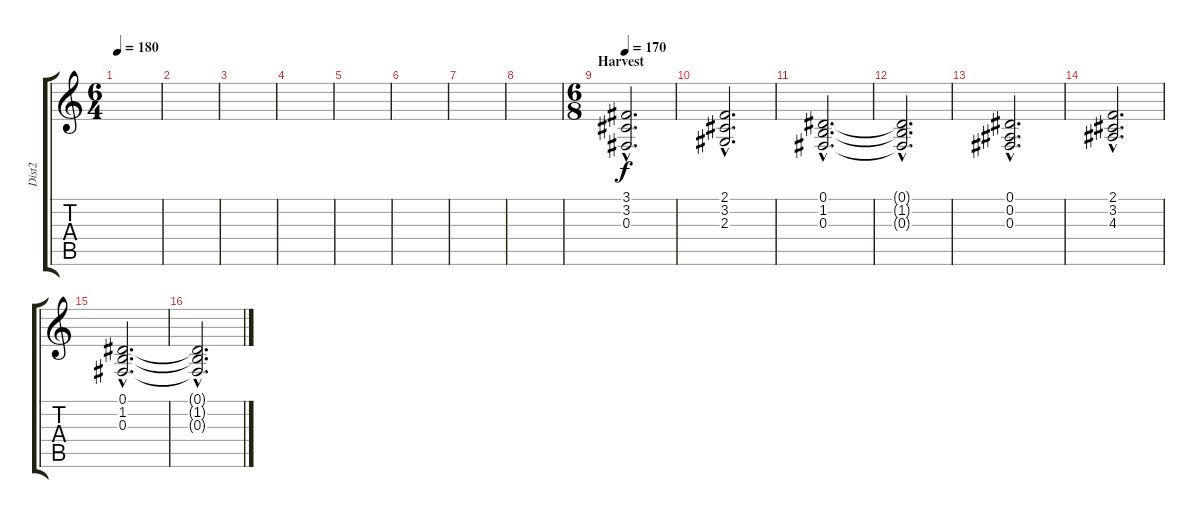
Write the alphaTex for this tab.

\track ("Dist2" "Dist2") {instrument synthstrings1}
\staff {score tabs}
\tuning (Eb4 Bb3 Gb3 Db3 Ab2 Eb2) {hide}
\ts (6 4)
\tempo 180
\clef g2
\ks c
|
|
|
|
|
|
|
|
\ts (6 8)
\section ("" "Harvest")
\tempo 170
(3.1{hac} 3.2{hac} 0.3{hac}).2{d volume 13 instrument synthstrings1} |
(2.1{hac} 3.2{hac} 2.3{hac}).2{d} |
(0.1{hac} 1.2{hac} 0.3{hac}).2{d} |
(0.1{hac t} 1.2{hac t} 0.3{hac t}).2{d} |
(0.1{hac} 0.2{hac} 0.3{hac}).2{d} |
(2.1{hac} 3.2{hac} 4.3{hac}).2{d} |
(0.1{hac} 1.2{hac} 0.3{hac}).2{d} |
(0.1{hac t} 1.2{hac t} 0.3{hac t}).2{d}
